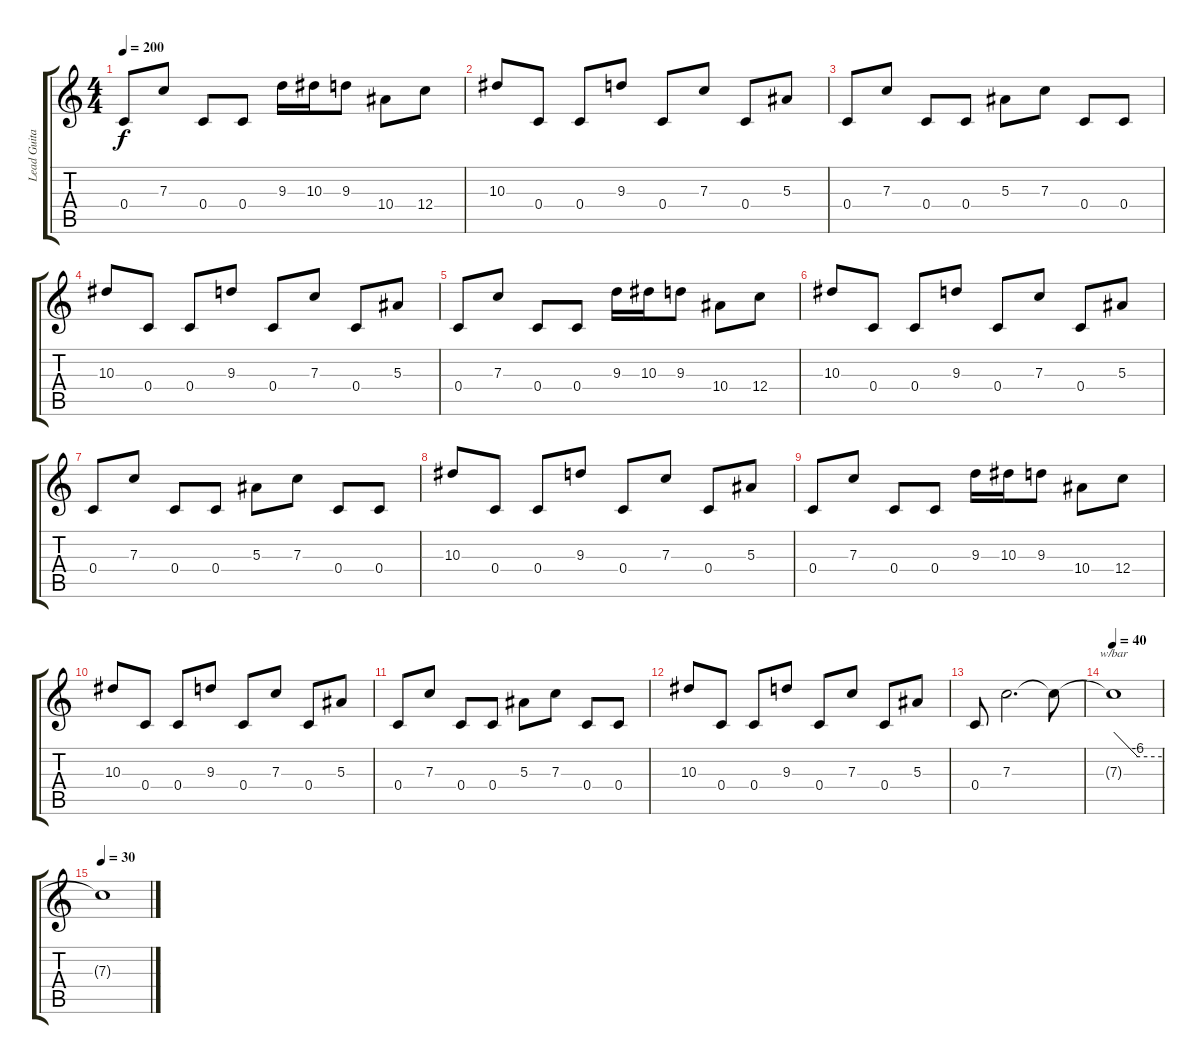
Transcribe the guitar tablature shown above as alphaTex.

\track ("Lead Guitar" "Lead Guita") {instrument distortionguitar}
\staff {score tabs}
\tuning (D4 A3 F3 C3 G2 C2) {hide}
\ts (4 4)
\tempo 200
\clef g2
\ks c
0.4.8{dy f} 7.3.8 0.4.8 0.4.8 9.3.16 10.3.16 9.3.8 10.4.8 12.4.8 |
10.3.8 0.4.8 0.4.8 9.3.8 0.4.8 7.3.8 0.4.8 5.3.8 |
0.4.8 7.3.8 0.4.8 0.4.8 5.3.8 7.3.8 0.4.8 0.4.8 |
10.3.8 0.4.8 0.4.8 9.3.8 0.4.8 7.3.8 0.4.8 5.3.8 |
0.4.8 7.3.8 0.4.8 0.4.8 9.3.16 10.3.16 9.3.8 10.4.8 12.4.8 |
10.3.8 0.4.8 0.4.8 9.3.8 0.4.8 7.3.8 0.4.8 5.3.8 |
0.4.8 7.3.8 0.4.8 0.4.8 5.3.8 7.3.8 0.4.8 0.4.8 |
10.3.8 0.4.8 0.4.8 9.3.8 0.4.8 7.3.8 0.4.8 5.3.8 |
0.4.8 7.3.8 0.4.8 0.4.8 9.3.16 10.3.16 9.3.8 10.4.8 12.4.8 |
10.3.8 0.4.8 0.4.8 9.3.8 0.4.8 7.3.8 0.4.8 5.3.8 |
0.4.8 7.3.8 0.4.8 0.4.8 5.3.8 7.3.8 0.4.8 0.4.8 |
10.3.8 0.4.8 0.4.8 9.3.8 0.4.8 7.3.8 0.4.8 5.3.8 |
0.4.8 7.3.2{d} 7.3{t}.8 |
\tempo 40
7.3{t}.1{tbe (custom default 0 0 30 -24 60 -24)} |
\tempo 30
7.3{t}.1{volume 0}
